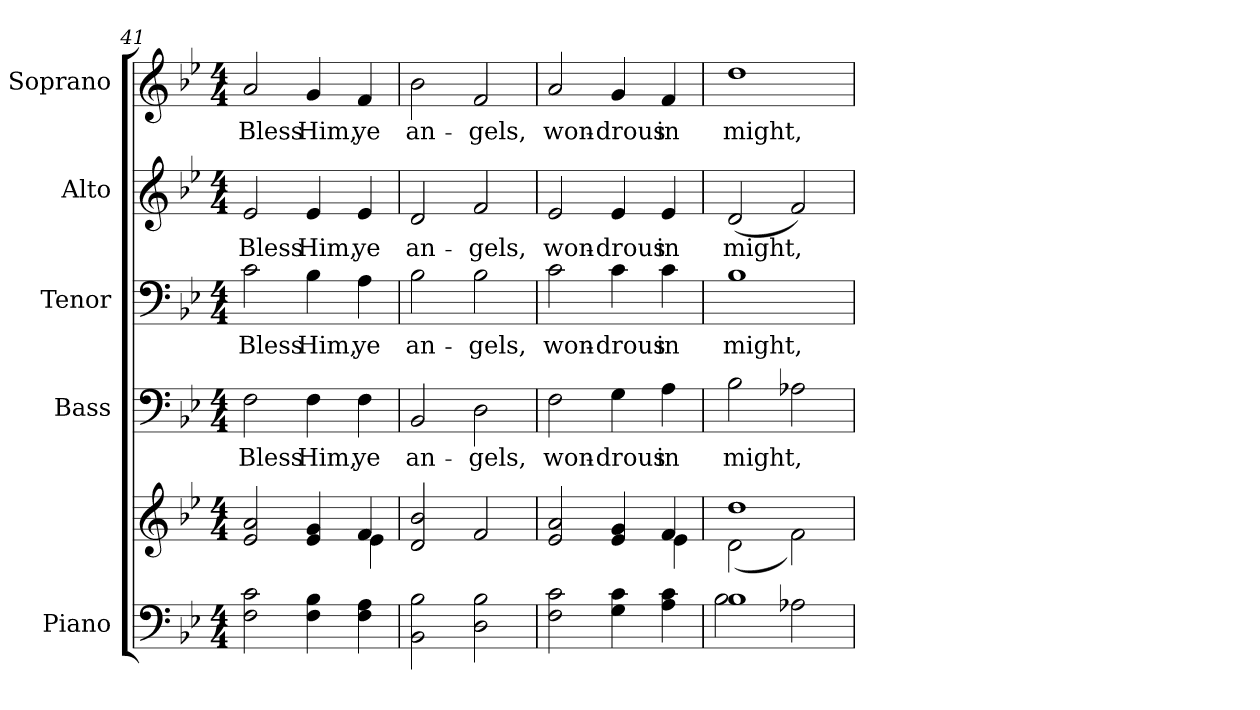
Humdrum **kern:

**kern	**kern	**kern	**text	**kern	**text	**kern	**text	**kern	**text
*part5	*part5	*part4	*part4	*part3	*part3	*part2	*part2	*part1	*part1
*staff6	*staff5	*staff4	*staff4	*staff3	*staff3	*staff2	*staff2	*staff1	*staff1
*I"Piano	*	*I"Bass	*	*I"Tenor	*	*I"Alto	*	*I"Soprano	*
*I'Pno.	*	*I'B.	*	*I'T.	*	*I'A.	*	*I'S.	*
!!LO:LB:g=z
*clefF4	*clefG2	*clefF4	*	*clefF4	*	*clefG2	*	*clefG2	*
*k[b-e-]	*k[b-e-]	*k[b-e-]	*	*k[b-e-]	*	*k[b-e-]	*	*k[b-e-]	*
*B-:	*B-:	*B-:	*	*B-:	*	*B-:	*	*B-:	*
*M4/4	*M4/4	*M4/4	*	*M4/4	*	*M4/4	*	*M4/4	*
=41	=41	=41	=41	=41	=41	=41	=41	=41	=41
*	*^	*	*	*	*	*	*	*	*
!	!	!	!	!LO:LY:b:color=#000000	!	!	!	!	!	!
!	!	!	!	!	!	!LO:LY:b:color=#000000	!	!	!	!
!	!	!	!	!	!	!	!	!LO:LY:b:color=#000000	!	!
!	!	!	!	!	!	!	!	!	!	!LO:LY:b:color=#000000
2Fi\ 2ci	2e-i/ 2ai	2ryy	2Fi\	Bless	2ci\	Bless	2e-i/	Bless	2ai/	Bless
!	!	!	!	!LO:LY:b:color=#000000	!	!	!	!	!	!
!	!	!	!	!	!	!LO:LY:b:color=#000000	!	!	!	!
!	!	!	!	!	!	!	!	!LO:LY:b:color=#000000	!	!
!	!	!	!	!	!	!	!	!	!	!LO:LY:b:color=#000000
4Fi\ 4B-i	4e-i/ 4gi	4ryy	4Fi\	Him,	4B-i\	Him,	4e-i/	Him,	4gi/	Him,
!	!	!	!	!LO:LY:b:color=#000000	!	!	!	!	!	!
!	!	!	!	!	!	!LO:LY:b:color=#000000	!	!	!	!
!	!	!	!	!	!	!	!	!LO:LY:b:color=#000000	!	!
!	!	!	!	!	!	!	!	!	!	!LO:LY:b:color=#000000
4Fi\ 4Ai	4fi/	4e-i\	4Fi\	ye	4Ai\	ye	4e-i/	ye	4fi/	ye
*	*v	*v	*	*	*	*	*	*	*	*
=42	=42	=42	=42	=42	=42	=42	=42	=42	=42
*	*^	*	*	*	*	*	*	*	*
!	!	!	!	!LO:LY:b:color=#000000	!	!	!	!	!	!
*	*v	*v	*	*	*	*	*	*	*	*
*	*^	*	*	*	*	*	*	*	*
!	!	!	!	!	!	!LO:LY:b:color=#000000	!	!	!	!
*	*v	*v	*	*	*	*	*	*	*	*
*	*^	*	*	*	*	*	*	*	*
!	!	!	!	!	!	!	!	!LO:LY:b:color=#000000	!	!
*	*v	*v	*	*	*	*	*	*	*	*
*	*^	*	*	*	*	*	*	*	*
!	!	!	!	!	!	!	!	!	!	!LO:LY:b:color=#000000
*	*v	*v	*	*	*	*	*	*	*	*
2BB-i\ 2B-i	2di/ 2b-i	2BB-i/	an-	2B-i\	an-	2di/	an-	2b-i\	an-
!	!	!	!LO:LY:b:color=#000000	!	!	!	!	!	!
!	!	!	!	!	!LO:LY:b:color=#000000	!	!	!	!
!	!	!	!	!	!	!	!LO:LY:b:color=#000000	!	!
!	!	!	!	!	!	!	!	!	!LO:LY:b:color=#000000
2Di\ 2B-i	2fi/	2Di\	-gels,	2B-i\	-gels,	2fi/	-gels,	2fi/	-gels,
=43	=43	=43	=43	=43	=43	=43	=43	=43	=43
*	*^	*	*	*	*	*	*	*	*
!	!	!	!	!LO:LY:b:color=#000000	!	!	!	!	!	!
!	!	!	!	!	!	!LO:LY:b:color=#000000	!	!	!	!
!	!	!	!	!	!	!	!	!LO:LY:b:color=#000000	!	!
!	!	!	!	!	!	!	!	!	!	!LO:LY:b:color=#000000
2Fi\ 2ci	2e-i/ 2ai	2ryy	2Fi\	won-	2ci\	won-	2e-i/	won-	2ai/	won-
!	!	!	!	!LO:LY:b:color=#000000	!	!	!	!	!	!
!	!	!	!	!	!	!LO:LY:b:color=#000000	!	!	!	!
!	!	!	!	!	!	!	!	!LO:LY:b:color=#000000	!	!
!	!	!	!	!	!	!	!	!	!	!LO:LY:b:color=#000000
4Gi\ 4ci	4e-i/ 4gi	4ryy	4Gi\	-drous	4ci\	-drous	4e-i/	-drous	4gi/	-drous
!	!	!	!	!LO:LY:b:color=#000000	!	!	!	!	!	!
!	!	!	!	!	!	!LO:LY:b:color=#000000	!	!	!	!
!	!	!	!	!	!	!	!	!LO:LY:b:color=#000000	!	!
!	!	!	!	!	!	!	!	!	!	!LO:LY:b:color=#000000
4Ai\ 4ci	4fi/	4e-i\	4Ai\	in	4ci\	in	4e-i/	in	4fi/	in
=44	=44	=44	=44	=44	=44	=44	=44	=44	=44	=44
*^	*	*	*	*	*	*	*	*	*	*
!	!	!	!	!	!LO:LY:b:color=#000000	!	!	!	!	!	!
!	!	!	!	!	!	!	!LO:LY:b:color=#000000	!	!	!	!
!	!	!	!	!	!	!	!	!	!LO:LY:b:color=#000000	!	!
!	!	!	!	!	!	!	!	!	!	!	!LO:LY:b:color=#000000
1B-i	2B-i\	1ddi	(2di\	2B-i\	might,	1B-i	might,	(2di/	might,	1ddi	might,
.	2A-Xi\	.	2fi\)	2A-Xi\	.	.	.	2fi/)	.	.	.
*v	*v	*	*	*	*	*	*	*	*	*	*
*	*v	*v	*	*	*	*	*	*	*	*
=	=	=	=	=	=	=	=	=	=
*-	*-	*-	*-	*-	*-	*-	*-	*-	*-
